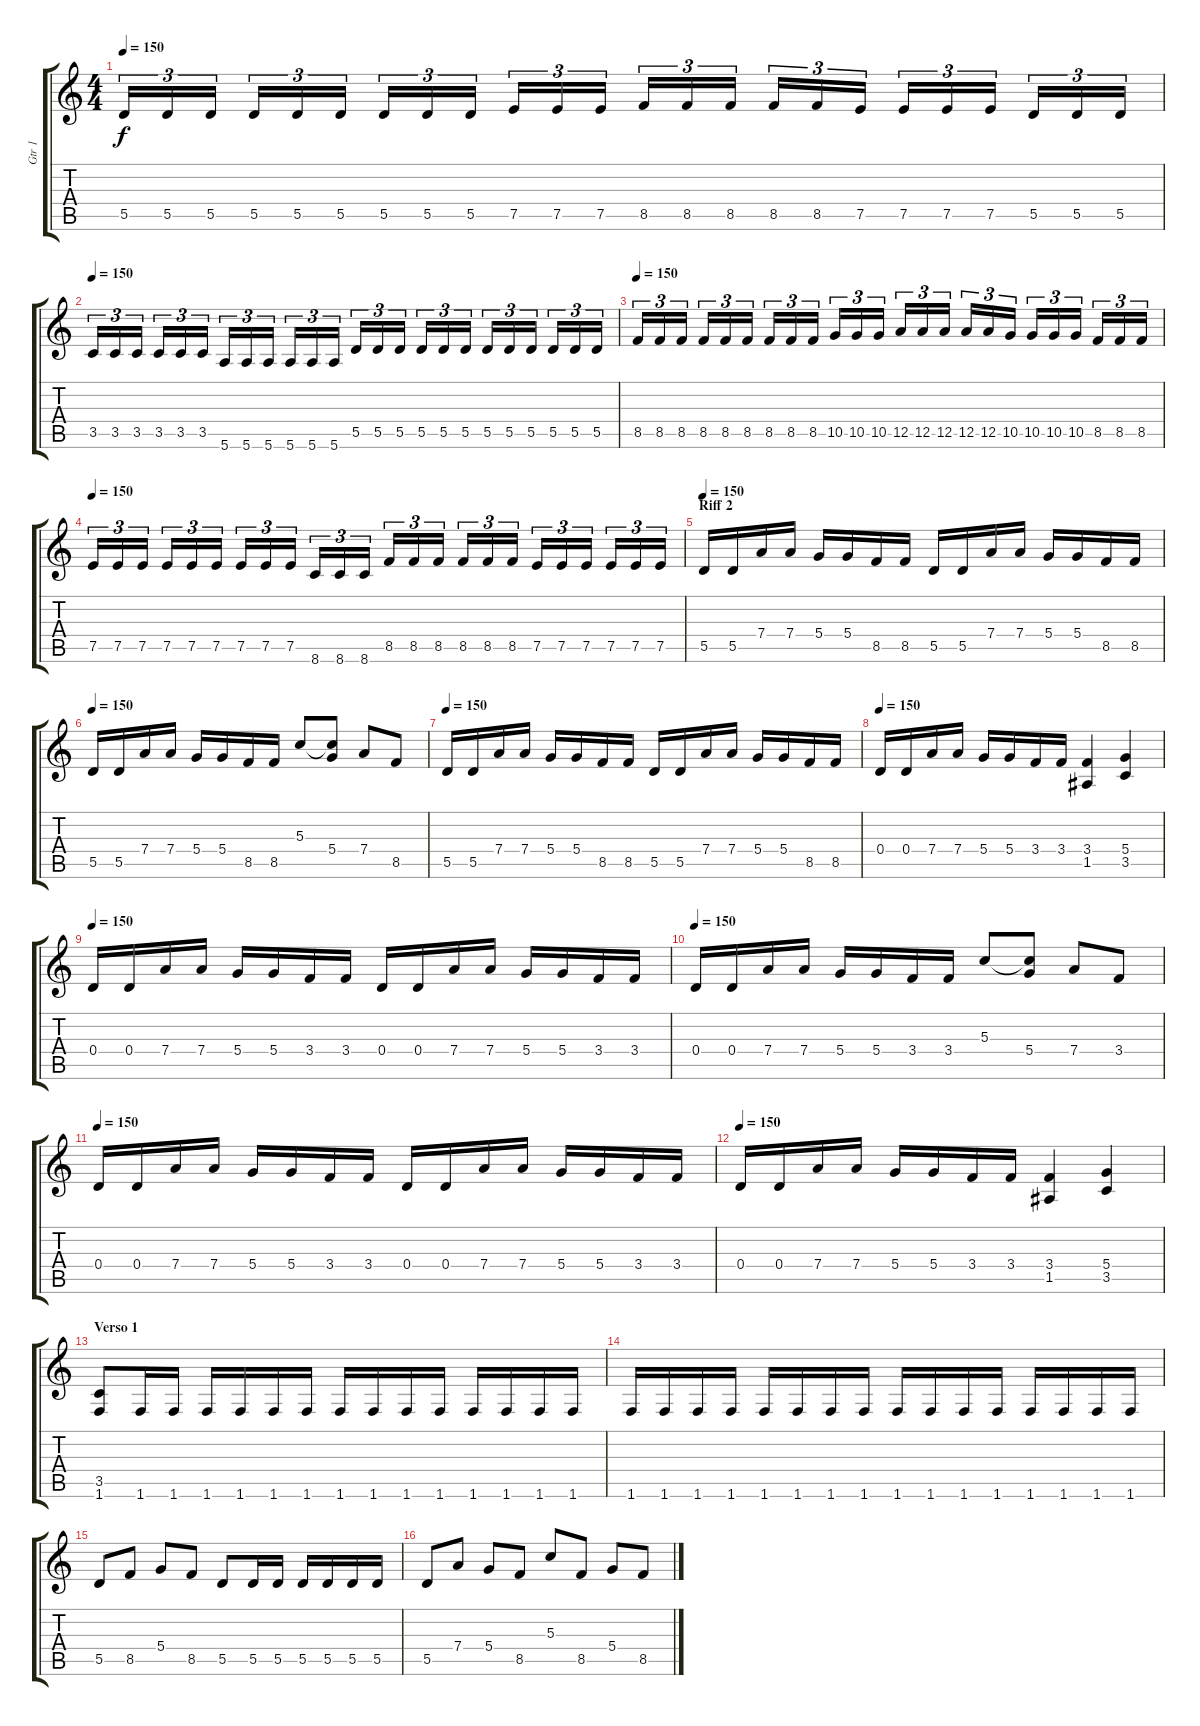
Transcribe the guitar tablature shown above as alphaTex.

\track ("Gtr 1" "Gtr 1") {instrument distortionguitar}
\staff {score tabs}
\tuning (E4 B3 G3 D3 A2 E2) {hide}
\ts (4 4)
\tempo 150
\clef g2
\ks c
5.5.16{tu (3 2) dy f} 5.5.16{tu (3 2)} 5.5.16{tu (3 2)} 5.5.16{tu (3 2)} 5.5.16{tu (3 2)} 5.5.16{tu (3 2)} 5.5.16{tu (3 2)} 5.5.16{tu (3 2)} 5.5.16{tu (3 2)} 7.5.16{tu (3 2)} 7.5.16{tu (3 2)} 7.5.16{tu (3 2)} 8.5.16{tu (3 2)} 8.5.16{tu (3 2)} 8.5.16{tu (3 2)} 8.5.16{tu (3 2)} 8.5.16{tu (3 2)} 7.5.16{tu (3 2)} 7.5.16{tu (3 2)} 7.5.16{tu (3 2)} 7.5.16{tu (3 2)} 5.5.16{tu (3 2)} 5.5.16{tu (3 2)} 5.5.16{tu (3 2)} |
\tempo 150
3.5.16{tu (3 2)} 3.5.16{tu (3 2)} 3.5.16{tu (3 2)} 3.5.16{tu (3 2)} 3.5.16{tu (3 2)} 3.5.16{tu (3 2)} 5.6.16{tu (3 2)} 5.6.16{tu (3 2)} 5.6.16{tu (3 2)} 5.6.16{tu (3 2)} 5.6.16{tu (3 2)} 5.6.16{tu (3 2)} 5.5.16{tu (3 2)} 5.5.16{tu (3 2)} 5.5.16{tu (3 2)} 5.5.16{tu (3 2)} 5.5.16{tu (3 2)} 5.5.16{tu (3 2)} 5.5.16{tu (3 2)} 5.5.16{tu (3 2)} 5.5.16{tu (3 2)} 5.5.16{tu (3 2)} 5.5.16{tu (3 2)} 5.5.16{tu (3 2)} |
\tempo 150
8.5.16{tu (3 2)} 8.5.16{tu (3 2)} 8.5.16{tu (3 2)} 8.5.16{tu (3 2)} 8.5.16{tu (3 2)} 8.5.16{tu (3 2)} 8.5.16{tu (3 2)} 8.5.16{tu (3 2)} 8.5.16{tu (3 2)} 10.5.16{tu (3 2)} 10.5.16{tu (3 2)} 10.5.16{tu (3 2)} 12.5.16{tu (3 2)} 12.5.16{tu (3 2)} 12.5.16{tu (3 2)} 12.5.16{tu (3 2)} 12.5.16{tu (3 2)} 10.5.16{tu (3 2)} 10.5.16{tu (3 2)} 10.5.16{tu (3 2)} 10.5.16{tu (3 2)} 8.5.16{tu (3 2)} 8.5.16{tu (3 2)} 8.5.16{tu (3 2)} |
\tempo 150
7.5.16{tu (3 2)} 7.5.16{tu (3 2)} 7.5.16{tu (3 2)} 7.5.16{tu (3 2)} 7.5.16{tu (3 2)} 7.5.16{tu (3 2)} 7.5.16{tu (3 2)} 7.5.16{tu (3 2)} 7.5.16{tu (3 2)} 8.6.16{tu (3 2)} 8.6.16{tu (3 2)} 8.6.16{tu (3 2)} 8.5.16{tu (3 2)} 8.5.16{tu (3 2)} 8.5.16{tu (3 2)} 8.5.16{tu (3 2)} 8.5.16{tu (3 2)} 8.5.16{tu (3 2)} 7.5.16{tu (3 2)} 7.5.16{tu (3 2)} 7.5.16{tu (3 2)} 7.5.16{tu (3 2)} 7.5.16{tu (3 2)} 7.5.16{tu (3 2)} |
\section ("" "Riff 2")
\tempo 150
5.5.16 5.5.16 7.4.16 7.4.16 5.4.16 5.4.16 8.5.16 8.5.16 5.5.16 5.5.16 7.4.16 7.4.16 5.4.16 5.4.16 8.5.16 8.5.16 |
\tempo 150
5.5.16 5.5.16 7.4.16 7.4.16 5.4.16 5.4.16 8.5.16 8.5.16 5.3.8 (5.3{t} 5.4).8 7.4.8 8.5.8 |
\tempo 150
5.5.16 5.5.16 7.4.16 7.4.16 5.4.16 5.4.16 8.5.16 8.5.16 5.5.16 5.5.16 7.4.16 7.4.16 5.4.16 5.4.16 8.5.16 8.5.16 |
\tempo 150
0.4.16 0.4.16 7.4.16 7.4.16 5.4.16 5.4.16 3.4.16 3.4.16 (3.4 1.5).4 (5.4 3.5).4 |
\tempo 150
0.4.16 0.4.16 7.4.16 7.4.16 5.4.16 5.4.16 3.4.16 3.4.16 0.4.16 0.4.16 7.4.16 7.4.16 5.4.16 5.4.16 3.4.16 3.4.16 |
\tempo 150
0.4.16 0.4.16 7.4.16 7.4.16 5.4.16 5.4.16 3.4.16 3.4.16 5.3.8 (5.3{t} 5.4).8 7.4.8 3.4.8 |
\tempo 150
0.4.16 0.4.16 7.4.16 7.4.16 5.4.16 5.4.16 3.4.16 3.4.16 0.4.16 0.4.16 7.4.16 7.4.16 5.4.16 5.4.16 3.4.16 3.4.16 |
\tempo 150
0.4.16 0.4.16 7.4.16 7.4.16 5.4.16 5.4.16 3.4.16 3.4.16 (3.4 1.5).4 (5.4 3.5).4 |
\section ("" "Verso 1")
(3.5 1.6).8 1.6.16 1.6.16 1.6.16 1.6.16 1.6.16 1.6.16 1.6.16 1.6.16 1.6.16 1.6.16 1.6.16 1.6.16 1.6.16 1.6.16 |
1.6.16 1.6.16 1.6.16 1.6.16 1.6.16 1.6.16 1.6.16 1.6.16 1.6.16 1.6.16 1.6.16 1.6.16 1.6.16 1.6.16 1.6.16 1.6.16 |
5.5.8 8.5.8 5.4.8 8.5.8 5.5.8 5.5.16 5.5.16 5.5.16 5.5.16 5.5.16 5.5.16 |
5.5.8 7.4.8 5.4.8 8.5.8 5.3.8 8.5.8 5.4.8 8.5.8
